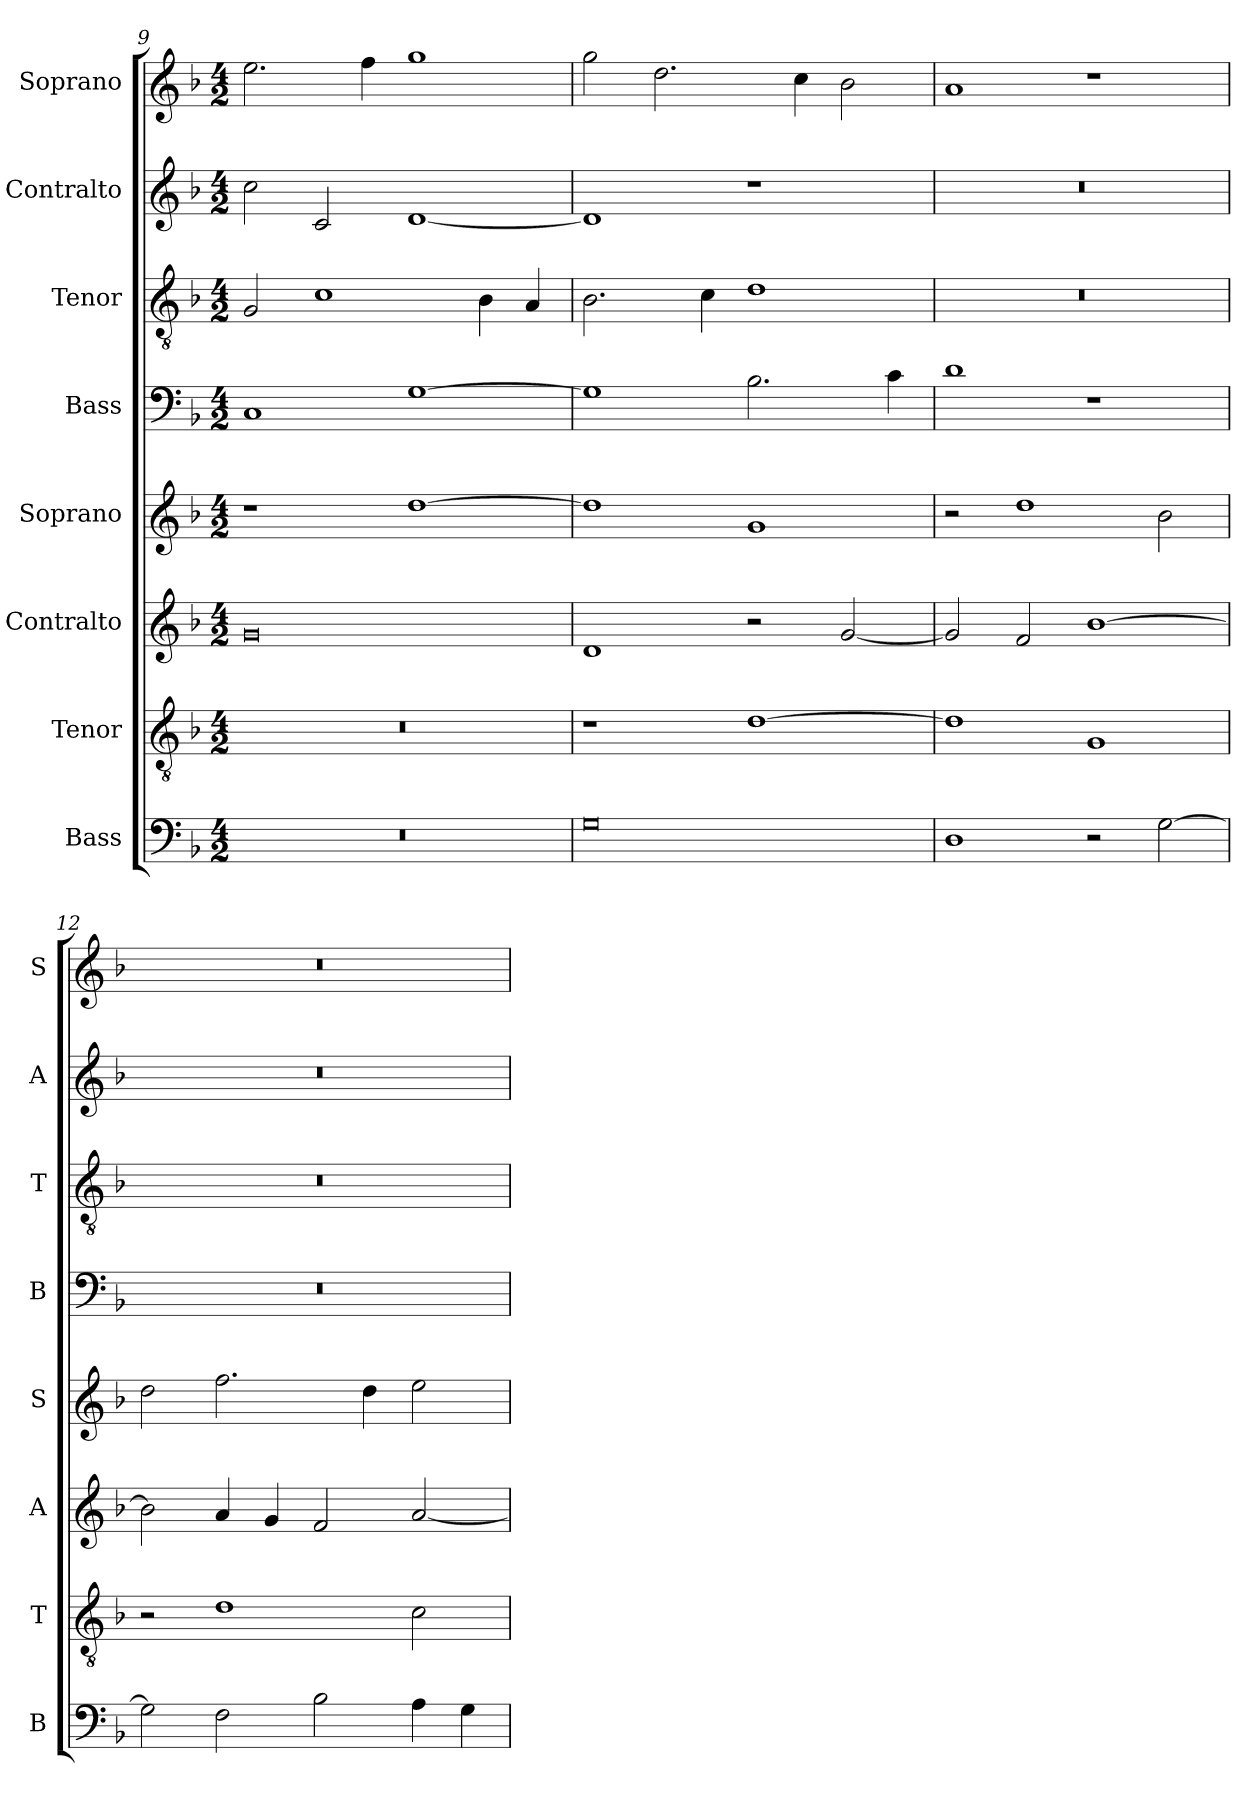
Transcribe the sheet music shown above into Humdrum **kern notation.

**kern	**kern	**kern	**kern	**kern	**kern	**kern	**kern
*part8	*part7	*part6	*part5	*part4	*part3	*part2	*part1
*staff8	*staff7	*staff6	*staff5	*staff4	*staff3	*staff2	*staff1
*I"Bass	*I"Tenor	*I"Contralto	*I"Soprano	*I"Bass	*I"Tenor	*I"Contralto	*I"Soprano
*I'B	*I'T	*I'A	*I'S	*I'B	*I'T	*I'A	*I'S
*clefF4	*clefGv2	*clefG2	*clefG2	*clefF4	*clefGv2	*clefG2	*clefG2
*k[b-]	*k[b-]	*k[b-]	*k[b-]	*k[b-]	*k[b-]	*k[b-]	*k[b-]
*G:dor	*G:dor	*G:dor	*G:dor	*G:dor	*G:dor	*G:dor	*G:dor
*M4/2	*M4/2	*M4/2	*M4/2	*M4/2	*M4/2	*M4/2	*M4/2
=9	=9	=9	=9	=9	=9	=9	=9
0r	0r	0g	1r	1C	2G	2cc	2.ee
.	.	.	.	.	1c	2c	.
.	.	.	.	.	.	.	4ff
.	.	.	[1dd	[1G	.	[1d	1gg
.	.	.	.	.	4B-	.	.
.	.	.	.	.	4A	.	.
=10	=10	=10	=10	=10	=10	=10	=10
0G	1r	1d	1dd]	1G]	2.B-	1d]	2gg
.	.	.	.	.	.	.	2.dd
.	.	.	.	.	4c	.	.
.	[1d	2r	1g	2.B-	1d	1r	.
.	.	.	.	.	.	.	4cc
.	.	[2g	.	.	.	.	2b-
.	.	.	.	4c	.	.	.
=11	=11	=11	=11	=11	=11	=11	=11
1D	1d]	2g]	2r	1d	0r	0r	1a
.	.	2f	1dd	.	.	.	.
2r	1G	[1b-	.	1r	.	.	1r
[2G	.	.	2b-	.	.	.	.
=12	=12	=12	=12	=12	=12	=12	=12
2G]	2r	2b-]	2dd	0r	0r	0r	0r
2F	1d	4a	2.ff	.	.	.	.
.	.	4g	.	.	.	.	.
2B-	.	2f	.	.	.	.	.
.	.	.	4dd	.	.	.	.
4A	2c	[2a	2ee	.	.	.	.
4G	.	.	.	.	.	.	.
=	=	=	=	=	=	=	=
*-	*-	*-	*-	*-	*-	*-	*-
